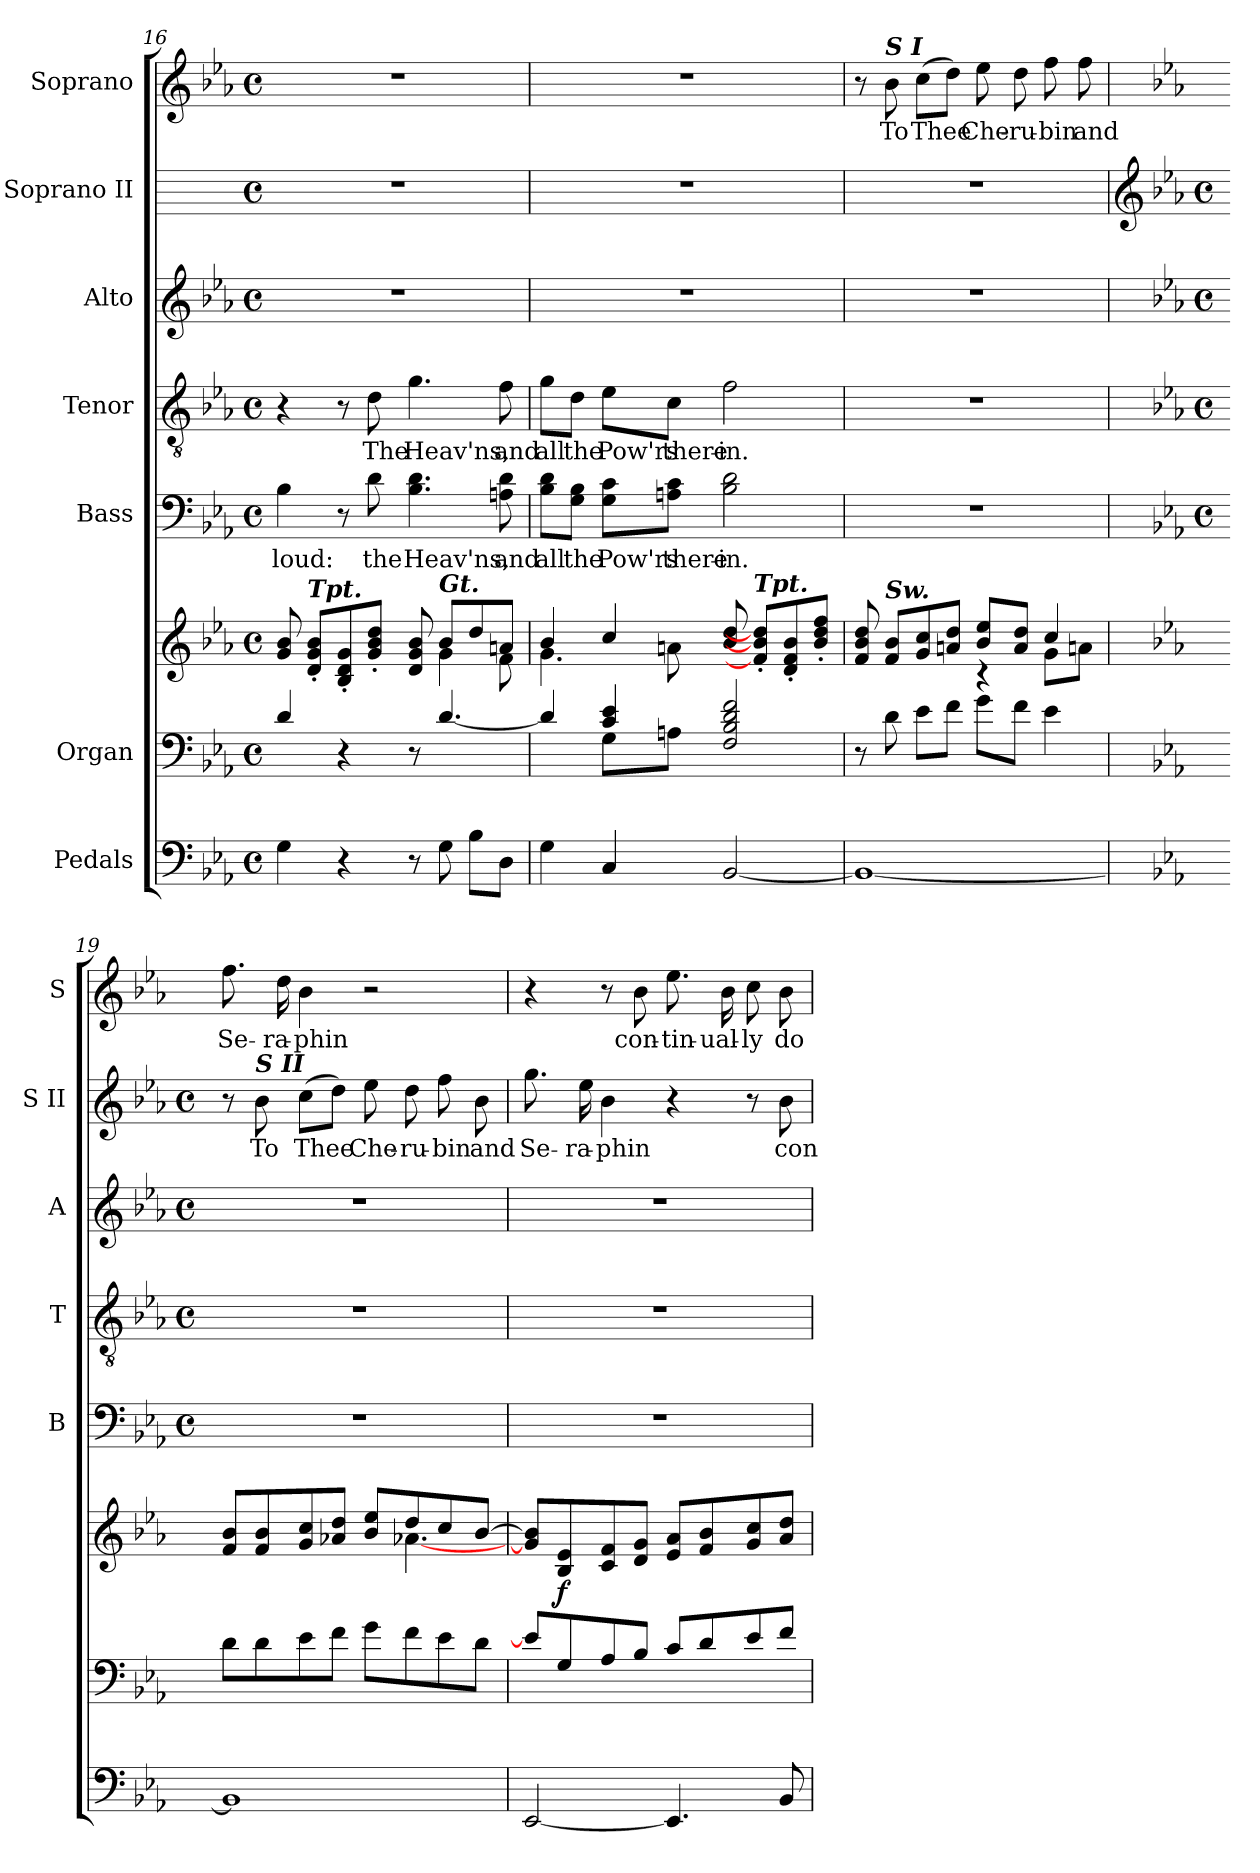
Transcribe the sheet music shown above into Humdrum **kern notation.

**kern	**kern	**kern	**dynam	**kern	**text	**kern	**text	**kern	**kern	**text	**kern	**text
*part7	*part6	*part6	*part6	*part5	*part5	*part4	*part4	*part3	*part2	*part2	*part1	*part1
*staff8	*staff7	*staff6	*staff6/7	*staff5	*staff5	*staff4	*staff4	*staff3	*staff2	*staff2	*staff1	*staff1
*I"Pedals	*I"Organ	*	*	*I"Bass	*	*I"Tenor	*	*I"Alto	*I"Soprano II	*	*I"Soprano	*
*	*	*	*	*I'B	*	*I'T	*	*I'A	*I'S II	*	*I'S	*
!!LO:LB:g=z
*clefF4	*clefF4	*clefG2	*	*clefF4	*	*clefGv2	*	*clefG2	*	*	*clefG2	*
*k[b-e-a-]	*k[b-e-a-]	*k[b-e-a-]	*	*k[b-e-a-]	*	*k[b-e-a-]	*	*k[b-e-a-]	*	*	*k[b-e-a-]	*
*E-:	*E-:	*E-:	*	*E-:	*	*E-:	*	*E-:	*	*	*E-:	*
*M4/4	*M4/4	*M4/4	*	*M4/4	*	*M4/4	*	*M4/4	*M4/4	*	*M4/4	*
*met(c)	*met(c)	*met(c)	*	*met(c)	*	*met(c)	*	*met(c)	*met(c)	*	*met(c)	*
=16	=16	=16	=16	=16	=16	=16	=16	=16	=16	=16	=16	=16
*	*^	*^	*	*	*	*	*	*	*	*	*	*
!	!	!	!	!	!	!	!LO:LY:b	!	!	!	!	!	!	!
4G	4d/	2ryy	8g/ 8b-/	2ryy	.	4B-	-loud:	4r	.	1r	1r	.	1r	.
!	!	!	!LO:TX:a:Bi:t=Tpt.	!	!	!	!	!	!	!	!	!	!	!
.	.	.	8d/' 8g/' 8b-/'L	.	.	.	.	.	.	.	.	.	.	.
4r	4r	.	8B-/' 8d/' 8g/'	.	.	8r	.	8r	.	.	.	.	.	.
!	!	!	!	!	!	!	!LO:LY:b	!	!LO:LY:b	!	!	!	!	!
.	.	.	8g/' 8b-/' 8dd/'J	.	.	8d	the	8d	The	.	.	.	.	.
!	!	!	!	!	!	!	!LO:LY:b	!	!LO:LY:b	!	!	!	!	!
8r	8r	2ryy	8d/ 8g/ 8b-/	8ryy	.	4.B- 4.d	Heav'ns,	4.g	Heav'ns,	.	.	.	.	.
!	!	!	!LO:TX:a:Bi:t=Gt.	!	!	!	!	!	!	!	!	!	!	!
8G	[4.d/	.	8b-/L	4g\	.	.	.	.	.	.	.	.	.	.
8B-L	.	.	8dd/	.	.	.	.	.	.	.	.	.	.	.
!	!	!	!	!	!	!	!LO:LY:b	!	!LO:LY:b	!	!	!	!	!
8DJ	.	.	8an/J	8f\	.	8An 8d	and	8f	and	.	.	.	.	.
=17	=17	=17	=17	=17	=17	=17	=17	=17	=17	=17	=17	=17	=17	=17
!	!	!	!	!	!	!	!LO:LY:b	!	!LO:LY:b	!	!	!	!	!
4G	4d/]	4ryy	4b-/	4.g\	.	8B-\ 8d\L	all	8g\L	all	1r	1r	.	1r	.
!	!	!	!	!	!	!	!LO:LY:b	!	!LO:LY:b	!	!	!	!	!
.	.	.	.	.	.	8G\ 8B-\J	the	8d\J	the	.	.	.	.	.
!	!	!	!	!	!	!	!LO:LY:b	!	!LO:LY:b	!	!	!	!	!
4C	4c/ 4e-/	8G\L	4cc/	.	.	8G\ 8c\L	Pow'rs	8e-\L	Pow'rs	.	.	.	.	.
!	!	!	!	!	!	!	!LO:LY:b	!	!LO:LY:b	!	!	!	!	!
.	.	8An\J	.	8an\	.	8An\ 8c\J	there-	8c\J	there-	.	.	.	.	.
!	!	!	!	!	!	!	!LO:LY:b	!	!LO:LY:b	!	!	!	!	!
[2BB-	2F/ 2B-/ 2d/ 2f/	2ryy	8b-/ 8dd/	2ryy	.	2B- 2d	-in.	2f	-in.	.	.	.	.	.
!	!	!	!LO:TX:a:Bi:t=Tpt.	!	!	!	!	!	!	!	!	!	!	!
.	.	.	8f/]' 8b-/]' 8dd/]'L	.	.	.	.	.	.	.	.	.	.	.
.	.	.	8d/' 8f/' 8b-/'	.	.	.	.	.	.	.	.	.	.	.
.	.	.	8b-/' 8dd/' 8ff/'J	.	.	.	.	.	.	.	.	.	.	.
=18	=18	=18	=18	=18	=18	=18	=18	=18	=18	=18	=18	=18	=18	=18
1BB-_	8r	2ryy	8f/ 8b-/ 8dd/	2ryy	.	1r	.	1r	.	1r	1r	.	8r	.
!	!	!	!	!	!	!	!	!	!	!	!	!	!LO:TX:a:Bi:t=S I	!
!	!	!	!LO:TX:a:Bi:t=Sw.	!	!	!	!	!	!	!	!	!	!	!
!	!	!	!	!	!	!	!	!	!	!	!	!	!	!LO:LY:b
.	(>8d\	.	8f/ 8b-/L	.	.	.	.	.	.	.	.	.	8b-	To
!	!	!	!	!	!	!	!	!	!	!	!	!	!	!LO:LY:b
.	8e-\L	.	8g/ 8cc/	.	.	.	.	.	.	.	.	.	(>8ccL	Thee
.	8f\J	.	8an/ 8dd/J	.	.	.	.	.	.	.	.	.	8ddJ)	.
!	!	!	!	!	!	!	!	!	!	!	!	!	!	!LO:LY:b
.	8g\L	2ryy	8b-/ 8ee-/L	4r	.	.	.	.	.	.	.	.	8ee-	Che-
!	!	!	!	!	!	!	!	!	!	!	!	!	!	!LO:LY:b
.	8f\J	.	8a/ 8dd/J	.	.	.	.	.	.	.	.	.	8dd	-ru-
!	!	!	!	!	!	!	!	!	!	!	!	!	!	!LO:LY:b
.	4e-\	.	4cc/	8g\L	.	.	.	.	.	.	.	.	8ff	-bin
!	!	!	!	!	!	!	!	!	!	!	!	!	!	!LO:LY:b
.	.	.	.	8an\J	.	.	.	.	.	.	.	.	8ff	and
!!LO:LB:g=z
=19	=19	=19	=19	=19	=19	=19	=19	=19	=19	=19	=19	=19	=19	=19
*	*	*	*	*	*	*	*	*	*	*	*clefG2	*	*	*
*	*	*	*	*	*	*	*	*	*	*	*k[b-e-a-]	*	*	*
*	*	*	*	*	*	*	*	*	*	*	*E-:	*	*	*
*	*	*	*	*	*	*M4/4	*	*M4/4	*	*M4/4	*M4/4	*	*	*
*	*	*	*	*	*	*met(c)	*	*met(c)	*	*met(c)	*met(c)	*	*	*
!	!	!	!	!	!	!	!	!	!	!	!	!	!	!LO:LY:b
1BB-]	8d\L	2ryy	8f/ 8b-/L	2ryy	.	1r	.	1r	.	1r	8r	.	8.ff	Se-
!	!	!	!	!	!	!	!	!	!	!	!LO:TX:a:Bi:t=S II	!	!	!
!	!	!	!	!	!	!	!	!	!	!	!	!LO:LY:b	!	!
.	8d\	.	8f/ 8b-/	.	.	.	.	.	.	.	8b-	To	.	.
!	!	!	!	!	!	!	!	!	!	!	!	!	!	!LO:LY:b
.	.	.	.	.	.	.	.	.	.	.	.	.	16dd	-ra-
!	!	!	!	!	!	!	!	!	!	!	!	!LO:LY:b	!	!LO:LY:b
.	8e-\	.	8g/ 8cc/	.	.	.	.	.	.	.	(>8ccL	Thee	4b-	-phin
.	8f\J	.	8a-X/ 8dd/J	.	.	.	.	.	.	.	8ddJ)	.	.	.
!	!	!	!	!	!	!	!	!	!	!	!	!LO:LY:b	!	!
.	8g\L	2ryy	8b-/ 8ee-/L	8ryy	.	.	.	.	.	.	8ee-	Che-	2r	.
!	!	!	!	!	!	!	!	!	!	!	!	!LO:LY:b	!	!
.	8f\	.	8dd/	[4.a-X\	.	.	.	.	.	.	8dd	-ru-	.	.
!	!	!	!	!	!	!	!	!	!	!	!	!LO:LY:b	!	!
.	8e-\	.	8cc/	.	.	.	.	.	.	.	8ff	-bin	.	.
!	!	!	!	!	!	!	!	!	!	!	!	!LO:LY:b	!	!
.	8d\J	.	[8b-/J)	.	.	.	.	.	.	.	8b-	and	.	.
=20	=20	=20	=20	=20	=20	=20	=20	=20	=20	=20	=20	=20	=20	=20
!	!	!	!	!	!	!	!	!	!	!	!	!LO:LY:b	!	!
[2EE-	8e-/L]	2ryy	8g/] 8b-/]L	2ryy	.	1r	.	1r	.	1r	8.gg	Se-	4r	.
!	!	!	!	!	!LO:DY:b	!	!	!	!	!	!	!	!	!
.	8G/	.	8B-/ 8e-/	.	f	.	.	.	.	.	.	.	.	.
!	!	!	!	!	!	!	!	!	!	!	!	!LO:LY:b	!	!
.	.	.	.	.	.	.	.	.	.	.	16ee-	-ra-	.	.
!	!	!	!	!	!	!	!	!	!	!	!	!LO:LY:b	!	!
.	8A-/	.	8c/ 8f/	.	.	.	.	.	.	.	4b-	-phin	8r	.
!	!	!	!	!	!	!	!	!	!	!	!	!	!	!LO:LY:b
.	8B-/J	.	8d/ 8g/J	.	.	.	.	.	.	.	.	.	8b-	con-
!	!	!	!	!	!	!	!	!	!	!	!	!	!	!LO:LY:b
4.EE-]	8c/L	2ryy	8e-/ 8a-/L	2ryy	.	.	.	.	.	.	4r	.	8.ee-	-tin-
.	8d/	.	8f/ 8b-/	.	.	.	.	.	.	.	.	.	.	.
!	!	!	!	!	!	!	!	!	!	!	!	!	!	!LO:LY:b
.	.	.	.	.	.	.	.	.	.	.	.	.	16b-	-ual-
!	!	!	!	!	!	!	!	!	!	!	!	!	!	!LO:LY:b
.	8e-/	.	8g/ 8cc/	.	.	.	.	.	.	.	8r	.	8cc	-ly
!	!	!	!	!	!	!	!	!	!	!	!	!LO:LY:b	!	!LO:LY:b
8BB-	8f/J	.	8a-/ 8dd/J	.	.	.	.	.	.	.	8b-	con-	8b-	do
*	*v	*v	*	*	*	*	*	*	*	*	*	*	*	*
*	*	*v	*v	*	*	*	*	*	*	*	*	*	*
=	=	=	=	=	=	=	=	=	=	=	=	=
*-	*-	*-	*-	*-	*-	*-	*-	*-	*-	*-	*-	*-
